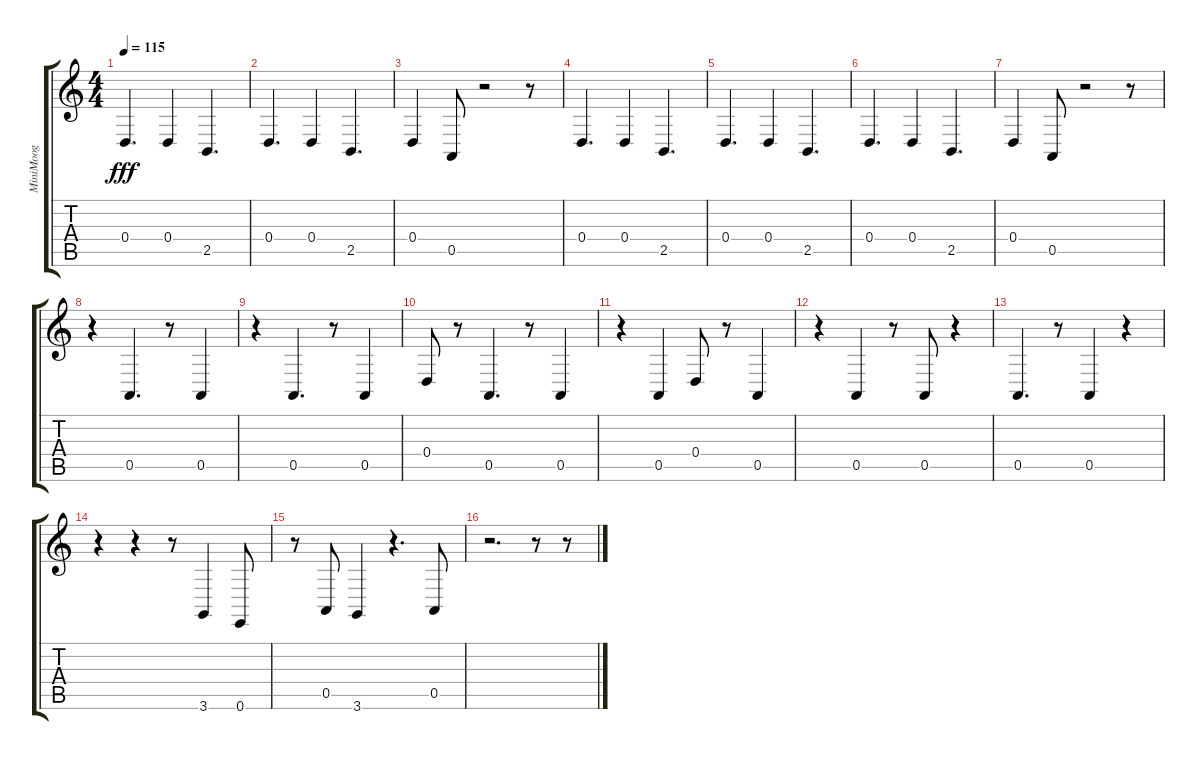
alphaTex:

\track ("MiniMoog" "MiniMoog") {instrument lead2sawtooth}
\staff {score tabs}
\tuning (E4 B3 G3 D3 A2 E2) {hide}
\ts (4 4)
\tempo 115
\clef g2
\ks c
0.4.4{d dy fff} 0.4.4 2.5.4{d} |
0.4.4{d} 0.4.4 2.5.4{d} |
0.4.4 0.5.8 r.2 r.8 |
0.4.4{d} 0.4.4 2.5.4{d} |
0.4.4{d} 0.4.4 2.5.4{d} |
0.4.4{d} 0.4.4 2.5.4{d} |
0.4.4 0.5.8 r.2 r.8 |
r.4 0.5.4{d} r.8 0.5.4 |
r.4 0.5.4{d} r.8 0.5.4 |
0.4.8 r.8 0.5.4{d} r.8 0.5.4 |
r.4 0.5.4 0.4.8 r.8 0.5.4 |
r.4 0.5.4 r.8 0.5.8 r.4 |
0.5.4{d} r.8 0.5.4 r.4 |
r.4 r.4 r.8 3.6.4 0.6.8 |
r.8 0.5.8 3.6.4 r.4{d} 0.5.8 |
r.2{d} r.8 r.8
